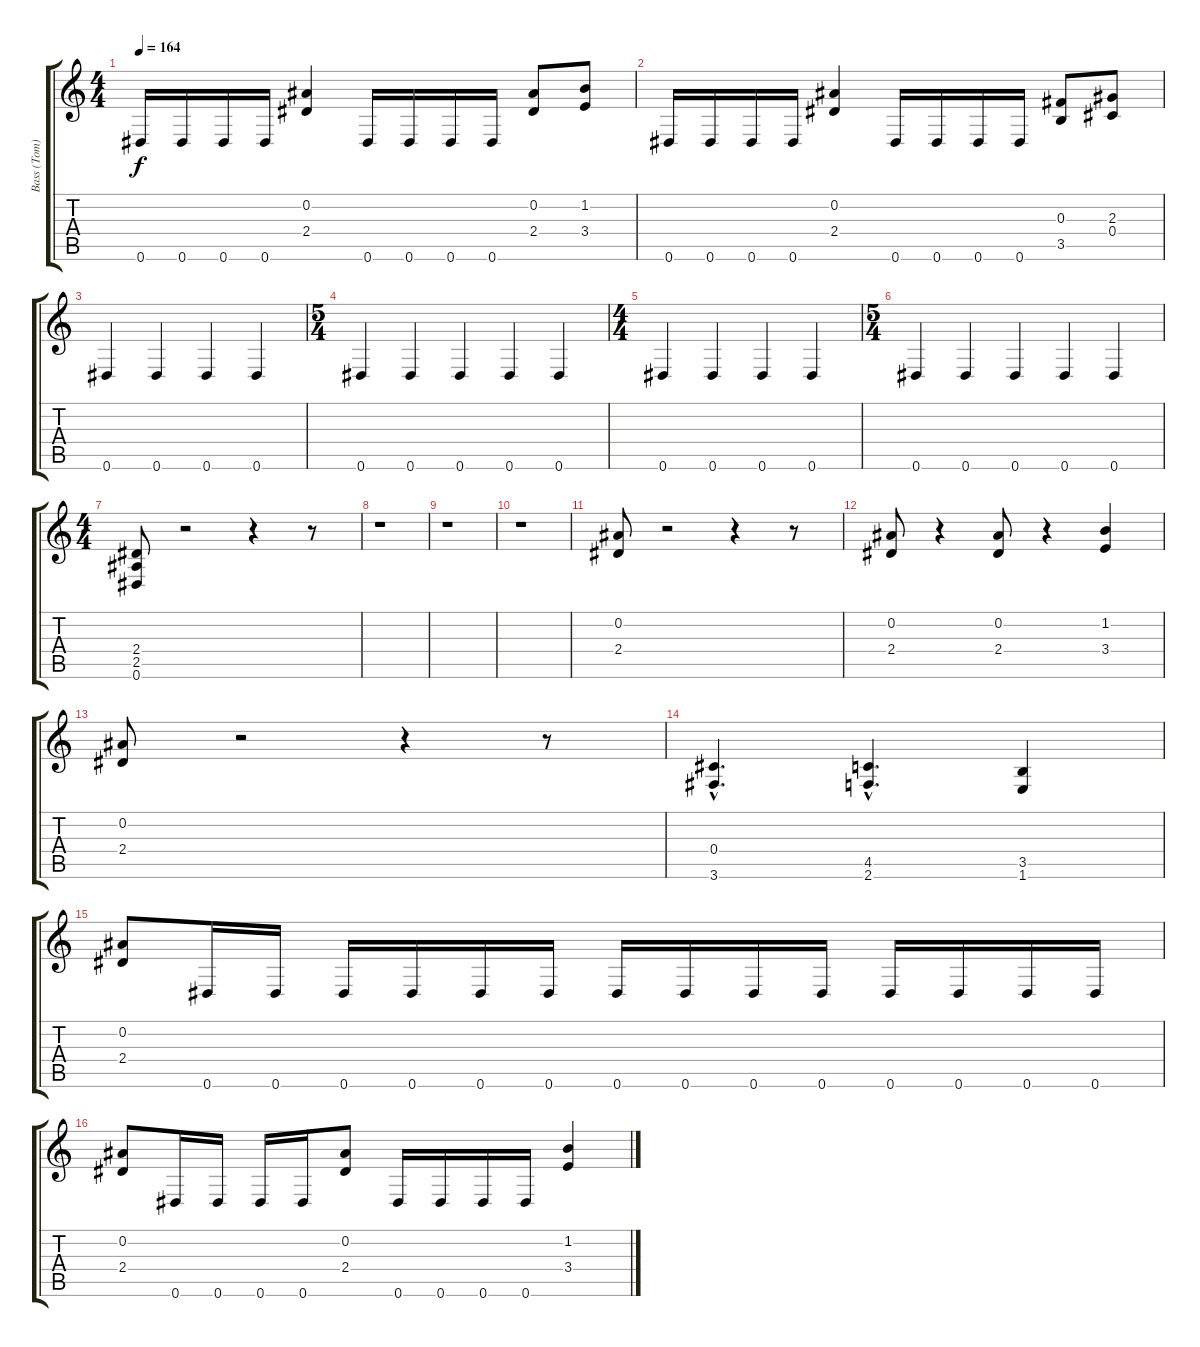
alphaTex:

\track ("Bass (Tom)" "Bass (Tom)") {instrument electricbasspick}
\staff {score tabs}
\tuning (Eb4 Bb3 Gb3 Db3 Ab2 Eb2) {hide}
\ts (4 4)
\tempo 164
\clef g2
\ks c
0.6.16{dy f} 0.6.16 0.6.16 0.6.16 (0.2 2.4).4 0.6.16 0.6.16 0.6.16 0.6.16 (0.2 2.4).8 (1.2 3.4).8 |
0.6.16 0.6.16 0.6.16 0.6.16 (0.2 2.4).4 0.6.16 0.6.16 0.6.16 0.6.16 (0.3 3.5).8 (2.3 0.4).8 |
0.6.4 0.6.4 0.6.4 0.6.4 |
\ts (5 4)
0.6.4 0.6.4 0.6.4 0.6.4 0.6.4 |
\ts (4 4)
0.6.4 0.6.4 0.6.4 0.6.4 |
\ts (5 4)
0.6.4 0.6.4 0.6.4 0.6.4 0.6.4 |
\ts (4 4)
(2.4 2.5 0.6).8 r.2 r.4 r.8 |
r.1 |
r.1 |
r.1 |
(0.2 2.4).8 r.2 r.4 r.8 |
(0.2 2.4).8 r.4 (0.2 2.4).8 r.4 (1.2 3.4).4 |
(0.2 2.4).8 r.2 r.4 r.8 |
(0.4{hac} 3.6{hac}).4{d} (4.5{hac} 2.6{hac}).4{d} (3.5 1.6).4 |
(0.2 2.4).8 0.6.16 0.6.16 0.6.16 0.6.16 0.6.16 0.6.16 0.6.16 0.6.16 0.6.16 0.6.16 0.6.16 0.6.16 0.6.16 0.6.16 |
(0.2 2.4).8 0.6.16 0.6.16 0.6.16 0.6.16 (0.2 2.4).8 0.6.16 0.6.16 0.6.16 0.6.16 (1.2 3.4).4
